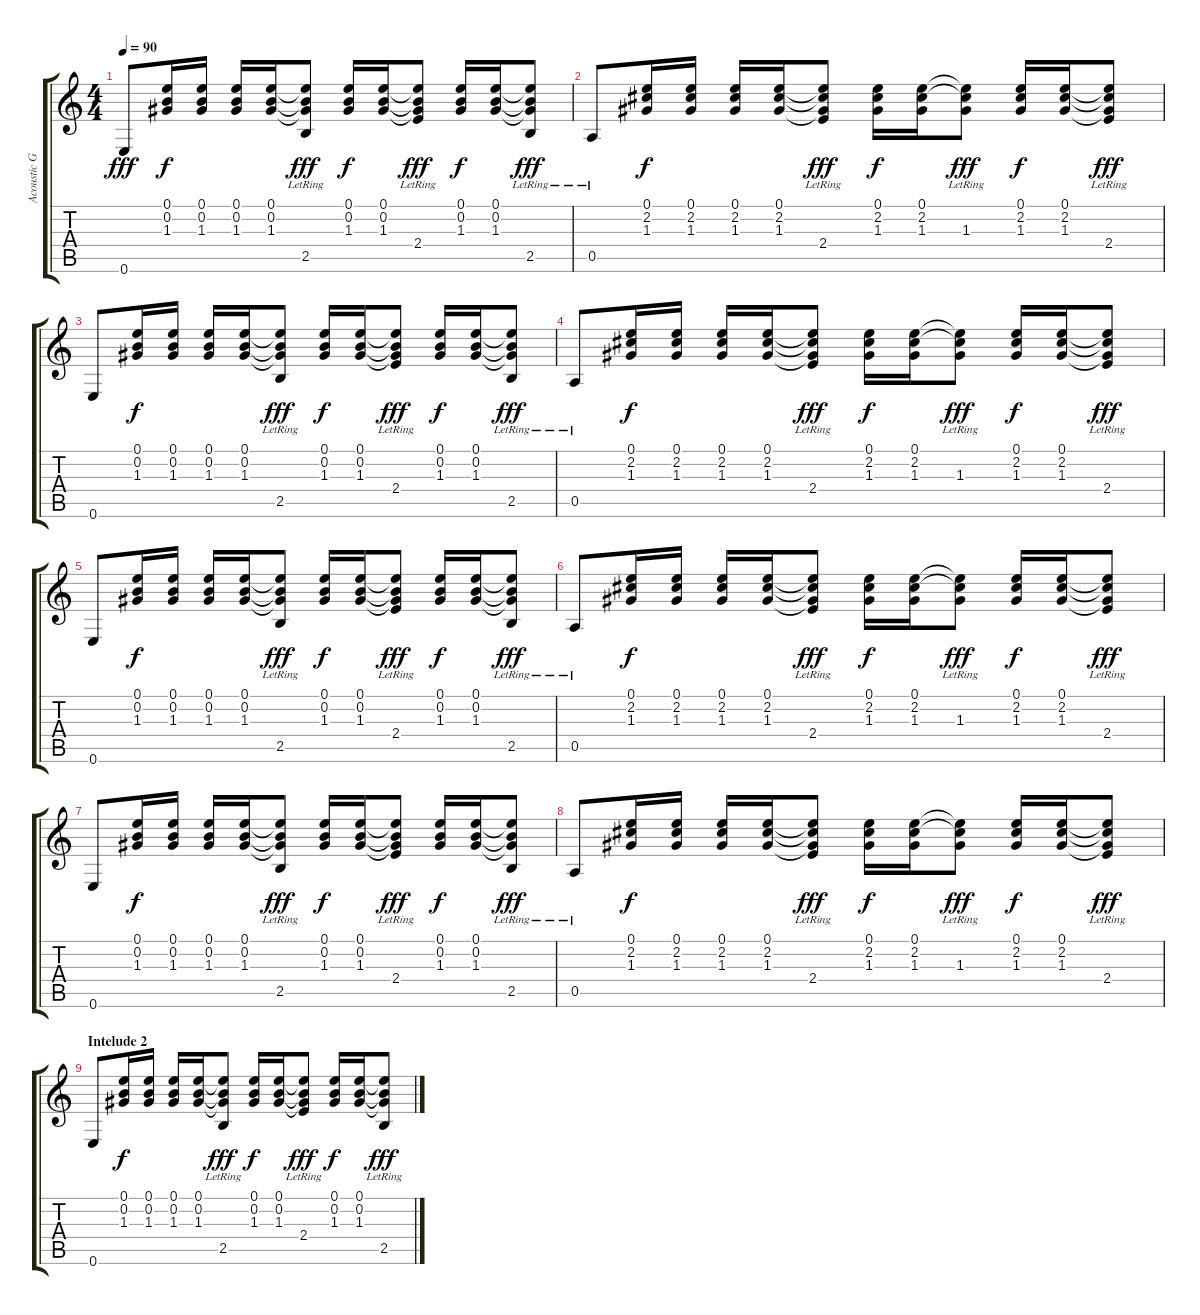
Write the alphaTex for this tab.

\track ("Acoustic Guitar" "Acoustic G") {instrument acousticguitarsteel}
\staff {score tabs}
\tuning (E4 B3 G3 D3 A2 E2) {hide}
\ts (4 4)
\tempo 90
\clef g2
\ks c
0.6.8{dy fff volume 5} (0.1 0.2 1.3).16{dy f} (0.1 0.2 1.3).16 (0.1 0.2 1.3).16 (0.1 0.2 1.3).16 (0.1{t} 0.2{t} 1.3{t} 2.5{lr}).8{dy fff} (0.1 0.2 1.3).16{dy f} (0.1 0.2 1.3).16 (0.1{t} 0.2{t} 1.3{t} 2.4{lr}).8{dy fff} (0.1 0.2 1.3).16{dy f} (0.1 0.2 1.3).16 (0.1{t} 0.2{t} 1.3{t} 2.5{lr}).8{dy fff} |
0.5{lr}.8 (0.1 2.2 1.3).16{dy f} (0.1 2.2 1.3).16 (0.1 2.2 1.3).16 (0.1 2.2 1.3).16 (0.1{t} 2.2{t} 1.3{t} 2.4{lr}).8{dy fff} (0.1 2.2 1.3).16{dy f} (0.1 2.2 1.3).16 (0.1{t} 2.2{t} 1.3{lr}).8{dy fff} (0.1 2.2 1.3).16{dy f} (0.1 2.2 1.3).16 (0.1{t} 2.2{t} 1.3{t} 2.4{lr}).8{dy fff} |
0.6.8 (0.1 0.2 1.3).16{dy f} (0.1 0.2 1.3).16 (0.1 0.2 1.3).16 (0.1 0.2 1.3).16 (0.1{t} 0.2{t} 1.3{t} 2.5{lr}).8{dy fff} (0.1 0.2 1.3).16{dy f} (0.1 0.2 1.3).16 (0.1{t} 0.2{t} 1.3{t} 2.4{lr}).8{dy fff} (0.1 0.2 1.3).16{dy f} (0.1 0.2 1.3).16 (0.1{t} 0.2{t} 1.3{t} 2.5{lr}).8{dy fff} |
0.5{lr}.8 (0.1 2.2 1.3).16{dy f} (0.1 2.2 1.3).16 (0.1 2.2 1.3).16 (0.1 2.2 1.3).16 (0.1{t} 2.2{t} 1.3{t} 2.4{lr}).8{dy fff} (0.1 2.2 1.3).16{dy f} (0.1 2.2 1.3).16 (0.1{t} 2.2{t} 1.3{lr}).8{dy fff} (0.1 2.2 1.3).16{dy f} (0.1 2.2 1.3).16 (0.1{t} 2.2{t} 1.3{t} 2.4{lr}).8{dy fff} |
0.6.8 (0.1 0.2 1.3).16{dy f} (0.1 0.2 1.3).16 (0.1 0.2 1.3).16 (0.1 0.2 1.3).16 (0.1{t} 0.2{t} 1.3{t} 2.5{lr}).8{dy fff} (0.1 0.2 1.3).16{dy f} (0.1 0.2 1.3).16 (0.1{t} 0.2{t} 1.3{t} 2.4{lr}).8{dy fff} (0.1 0.2 1.3).16{dy f} (0.1 0.2 1.3).16 (0.1{t} 0.2{t} 1.3{t} 2.5{lr}).8{dy fff} |
0.5{lr}.8 (0.1 2.2 1.3).16{dy f} (0.1 2.2 1.3).16 (0.1 2.2 1.3).16 (0.1 2.2 1.3).16 (0.1{t} 2.2{t} 1.3{t} 2.4{lr}).8{dy fff} (0.1 2.2 1.3).16{dy f} (0.1 2.2 1.3).16 (0.1{t} 2.2{t} 1.3{lr}).8{dy fff} (0.1 2.2 1.3).16{dy f} (0.1 2.2 1.3).16 (0.1{t} 2.2{t} 1.3{t} 2.4{lr}).8{dy fff} |
0.6.8 (0.1 0.2 1.3).16{dy f} (0.1 0.2 1.3).16 (0.1 0.2 1.3).16 (0.1 0.2 1.3).16 (0.1{t} 0.2{t} 1.3{t} 2.5{lr}).8{dy fff} (0.1 0.2 1.3).16{dy f} (0.1 0.2 1.3).16 (0.1{t} 0.2{t} 1.3{t} 2.4{lr}).8{dy fff} (0.1 0.2 1.3).16{dy f} (0.1 0.2 1.3).16 (0.1{t} 0.2{t} 1.3{t} 2.5{lr}).8{dy fff} |
0.5{lr}.8 (0.1 2.2 1.3).16{dy f} (0.1 2.2 1.3).16 (0.1 2.2 1.3).16 (0.1 2.2 1.3).16 (0.1{t} 2.2{t} 1.3{t} 2.4{lr}).8{dy fff} (0.1 2.2 1.3).16{dy f} (0.1 2.2 1.3).16 (0.1{t} 2.2{t} 1.3{lr}).8{dy fff} (0.1 2.2 1.3).16{dy f} (0.1 2.2 1.3).16 (0.1{t} 2.2{t} 1.3{t} 2.4{lr}).8{dy fff} |
\section ("" "Intelude 2")
0.6.8 (0.1 0.2 1.3).16{dy f} (0.1 0.2 1.3).16 (0.1 0.2 1.3).16 (0.1 0.2 1.3).16 (0.1{t} 0.2{t} 1.3{t} 2.5{lr}).8{dy fff} (0.1 0.2 1.3).16{dy f} (0.1 0.2 1.3).16 (0.1{t} 0.2{t} 1.3{t} 2.4{lr}).8{dy fff} (0.1 0.2 1.3).16{dy f} (0.1 0.2 1.3).16 (0.1{t} 0.2{t} 1.3{t} 2.5{lr}).8{dy fff}
